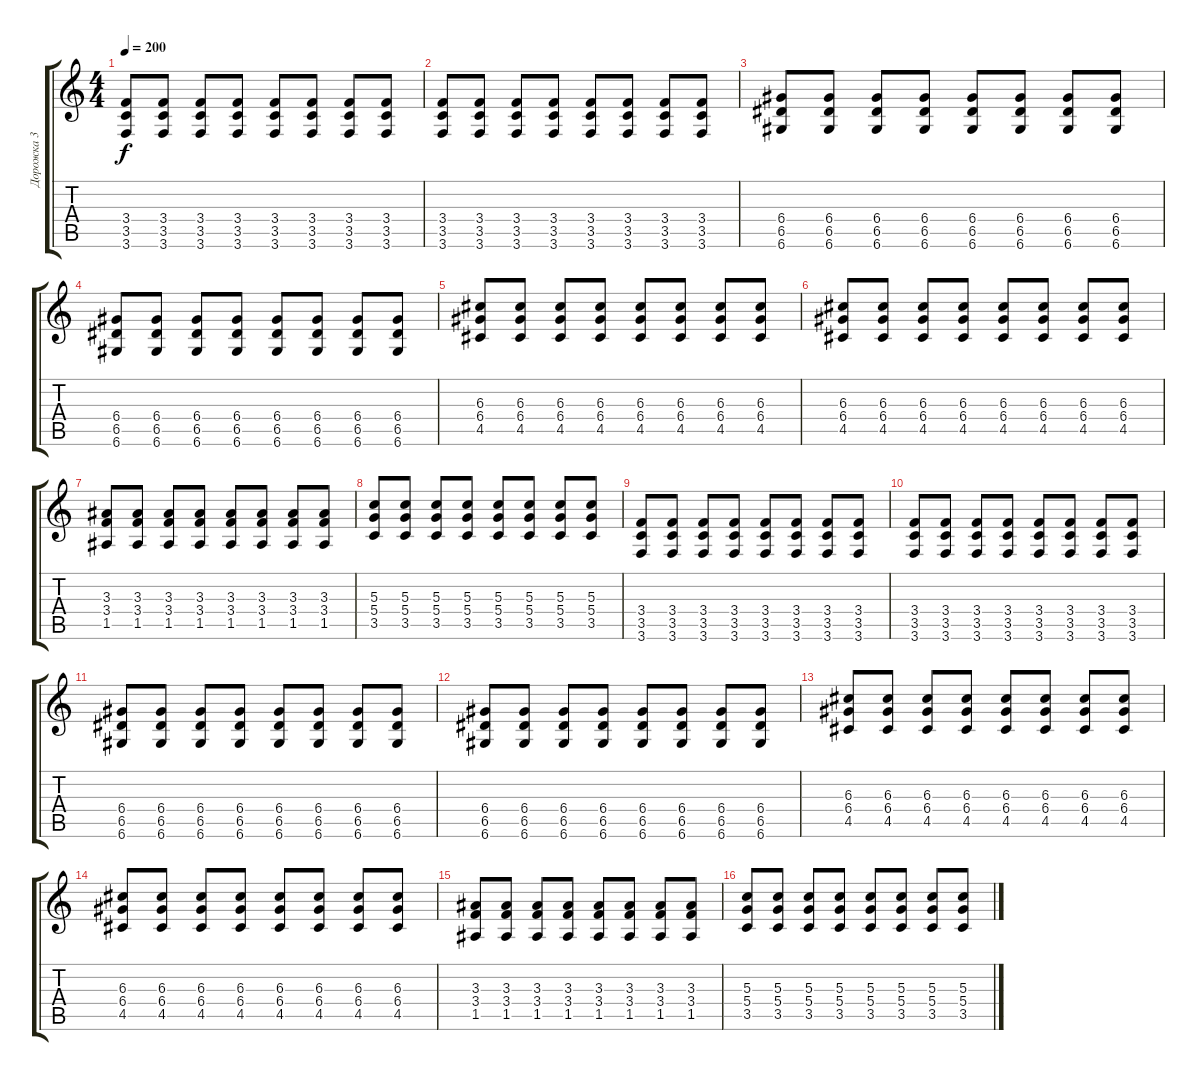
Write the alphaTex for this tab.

\track ("Дорожка 3" "Дорожка 3") {instrument distortionguitar}
\staff {score tabs}
\tuning (E4 B3 G3 D3 A2 D2) {hide}
\ts (4 4)
\tempo 200
\clef g2
\ks c
(3.4 3.5 3.6).8{dy f volume 16} (3.4 3.5 3.6).8 (3.4 3.5 3.6).8 (3.4 3.5 3.6).8 (3.4 3.5 3.6).8 (3.4 3.5 3.6).8 (3.4 3.5 3.6).8 (3.4 3.5 3.6).8 |
(3.4 3.5 3.6).8 (3.4 3.5 3.6).8 (3.4 3.5 3.6).8 (3.4 3.5 3.6).8 (3.4 3.5 3.6).8 (3.4 3.5 3.6).8 (3.4 3.5 3.6).8 (3.4 3.5 3.6).8 |
(6.4 6.5 6.6).8 (6.4 6.5 6.6).8 (6.4 6.5 6.6).8 (6.4 6.5 6.6).8 (6.4 6.5 6.6).8 (6.4 6.5 6.6).8 (6.4 6.5 6.6).8 (6.4 6.5 6.6).8 |
(6.4 6.5 6.6).8 (6.4 6.5 6.6).8 (6.4 6.5 6.6).8 (6.4 6.5 6.6).8 (6.4 6.5 6.6).8 (6.4 6.5 6.6).8 (6.4 6.5 6.6).8 (6.4 6.5 6.6).8 |
(6.3 6.4 4.5).8 (6.3 6.4 4.5).8 (6.3 6.4 4.5).8 (6.3 6.4 4.5).8 (6.3 6.4 4.5).8 (6.3 6.4 4.5).8 (6.3 6.4 4.5).8 (6.3 6.4 4.5).8 |
(6.3 6.4 4.5).8 (6.3 6.4 4.5).8 (6.3 6.4 4.5).8 (6.3 6.4 4.5).8 (6.3 6.4 4.5).8 (6.3 6.4 4.5).8 (6.3 6.4 4.5).8 (6.3 6.4 4.5).8 |
(3.3 3.4 1.5).8 (3.3 3.4 1.5).8 (3.3 3.4 1.5).8 (3.3 3.4 1.5).8 (3.3 3.4 1.5).8 (3.3 3.4 1.5).8 (3.3 3.4 1.5).8 (3.3 3.4 1.5).8 |
(5.3 5.4 3.5).8 (5.3 5.4 3.5).8 (5.3 5.4 3.5).8 (5.3 5.4 3.5).8 (5.3 5.4 3.5).8 (5.3 5.4 3.5).8 (5.3 5.4 3.5).8 (5.3 5.4 3.5).8 |
(3.4 3.5 3.6).8 (3.4 3.5 3.6).8 (3.4 3.5 3.6).8 (3.4 3.5 3.6).8 (3.4 3.5 3.6).8 (3.4 3.5 3.6).8 (3.4 3.5 3.6).8 (3.4 3.5 3.6).8 |
(3.4 3.5 3.6).8 (3.4 3.5 3.6).8 (3.4 3.5 3.6).8 (3.4 3.5 3.6).8 (3.4 3.5 3.6).8 (3.4 3.5 3.6).8 (3.4 3.5 3.6).8 (3.4 3.5 3.6).8 |
(6.4 6.5 6.6).8 (6.4 6.5 6.6).8 (6.4 6.5 6.6).8 (6.4 6.5 6.6).8 (6.4 6.5 6.6).8 (6.4 6.5 6.6).8 (6.4 6.5 6.6).8 (6.4 6.5 6.6).8 |
(6.4 6.5 6.6).8 (6.4 6.5 6.6).8 (6.4 6.5 6.6).8 (6.4 6.5 6.6).8 (6.4 6.5 6.6).8 (6.4 6.5 6.6).8 (6.4 6.5 6.6).8 (6.4 6.5 6.6).8 |
(6.3 6.4 4.5).8 (6.3 6.4 4.5).8 (6.3 6.4 4.5).8 (6.3 6.4 4.5).8 (6.3 6.4 4.5).8 (6.3 6.4 4.5).8 (6.3 6.4 4.5).8 (6.3 6.4 4.5).8 |
(6.3 6.4 4.5).8 (6.3 6.4 4.5).8 (6.3 6.4 4.5).8 (6.3 6.4 4.5).8 (6.3 6.4 4.5).8 (6.3 6.4 4.5).8 (6.3 6.4 4.5).8 (6.3 6.4 4.5).8 |
(3.3 3.4 1.5).8 (3.3 3.4 1.5).8 (3.3 3.4 1.5).8 (3.3 3.4 1.5).8 (3.3 3.4 1.5).8 (3.3 3.4 1.5).8 (3.3 3.4 1.5).8 (3.3 3.4 1.5).8 |
(5.3 5.4 3.5).8 (5.3 5.4 3.5).8 (5.3 5.4 3.5).8 (5.3 5.4 3.5).8 (5.3 5.4 3.5).8 (5.3 5.4 3.5).8 (5.3 5.4 3.5).8 (5.3 5.4 3.5).8
